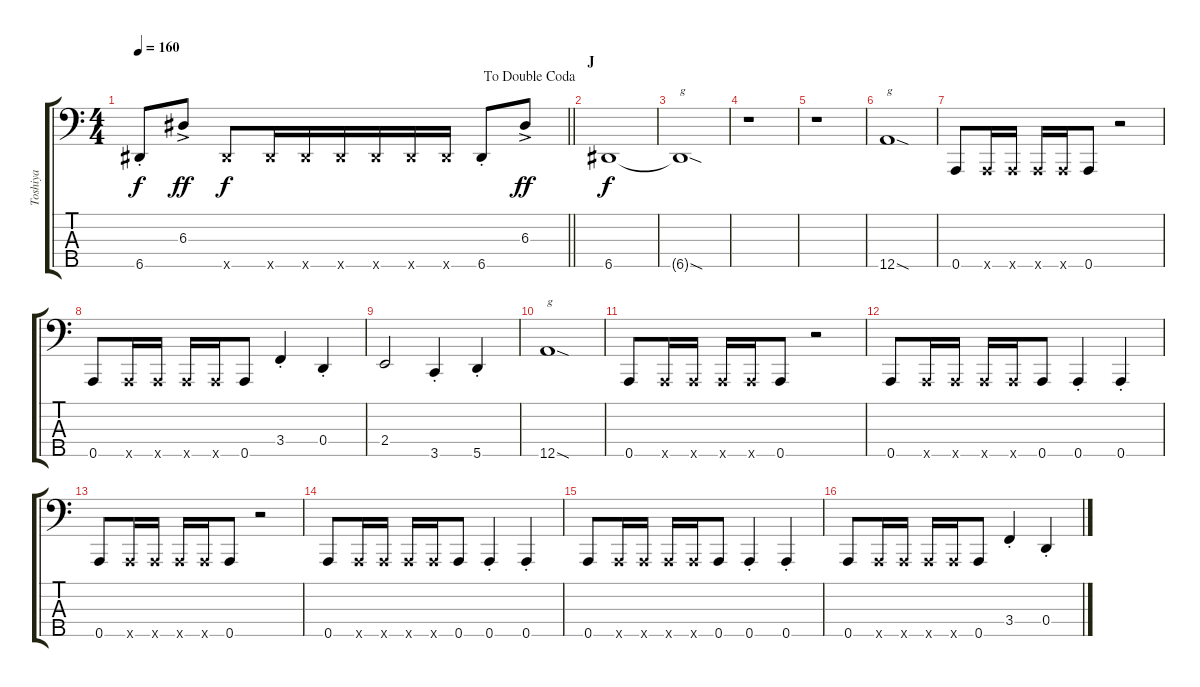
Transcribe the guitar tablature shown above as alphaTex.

\track ("Toshiya" "Toshiya") {instrument slapbass1}
\staff {score tabs}
\tuning (G2 D2 A1 D1 A0) {hide}
\ts (4 4)
\jump dadoublecoda
\tempo 160
\clef f4
\barLineRight lightlight
\ks c
6.5{st}.8{dy f} 6.3{ac}.8{dy ff} 6.5{x}.8{dy f} 6.5{x}.16 6.5{x}.16{beam merge} 6.5{x}.16{beam merge} 6.5{x}.16{beam merge} 6.5{x}.16 6.5{x}.16 6.5{st}.8 6.3{ac}.8{dy ff} |
\section ("" "J")
6.5.1{dy f} |
6.5{sod t}.1{txt "g"} |
r.1 |
r.1 |
12.5{sod}.1{txt "g"} |
0.5.8{beam merge} 0.5{x}.16 0.5{x}.16 0.5{x}.16 0.5{x}.16 0.5.8 r.2 |
0.5.8{beam merge} 0.5{x}.16 0.5{x}.16 0.5{x}.16 0.5{x}.16 0.5.8 3.4{st}.4{beam merge} 0.4{st}.4 |
2.4.2 3.5{st}.4 5.5{st}.4 |
12.5{sod}.1{txt "g"} |
0.5.8{beam merge} 0.5{x}.16 0.5{x}.16 0.5{x}.16 0.5{x}.16 0.5.8 r.2 |
0.5.8{beam merge} 0.5{x}.16 0.5{x}.16 0.5{x}.16 0.5{x}.16 0.5.8 0.5{st}.4{beam merge} 0.5{st}.4 |
0.5.8{beam merge} 0.5{x}.16 0.5{x}.16 0.5{x}.16 0.5{x}.16 0.5.8 r.2 |
0.5.8{beam merge} 0.5{x}.16 0.5{x}.16 0.5{x}.16 0.5{x}.16 0.5.8 0.5{st}.4{beam merge} 0.5{st}.4 |
0.5.8{beam merge} 0.5{x}.16 0.5{x}.16 0.5{x}.16 0.5{x}.16 0.5.8 0.5{st}.4{beam merge} 0.5{st}.4 |
0.5.8{beam merge} 0.5{x}.16 0.5{x}.16 0.5{x}.16 0.5{x}.16 0.5.8 3.4{st}.4{beam merge} 0.4{st}.4
